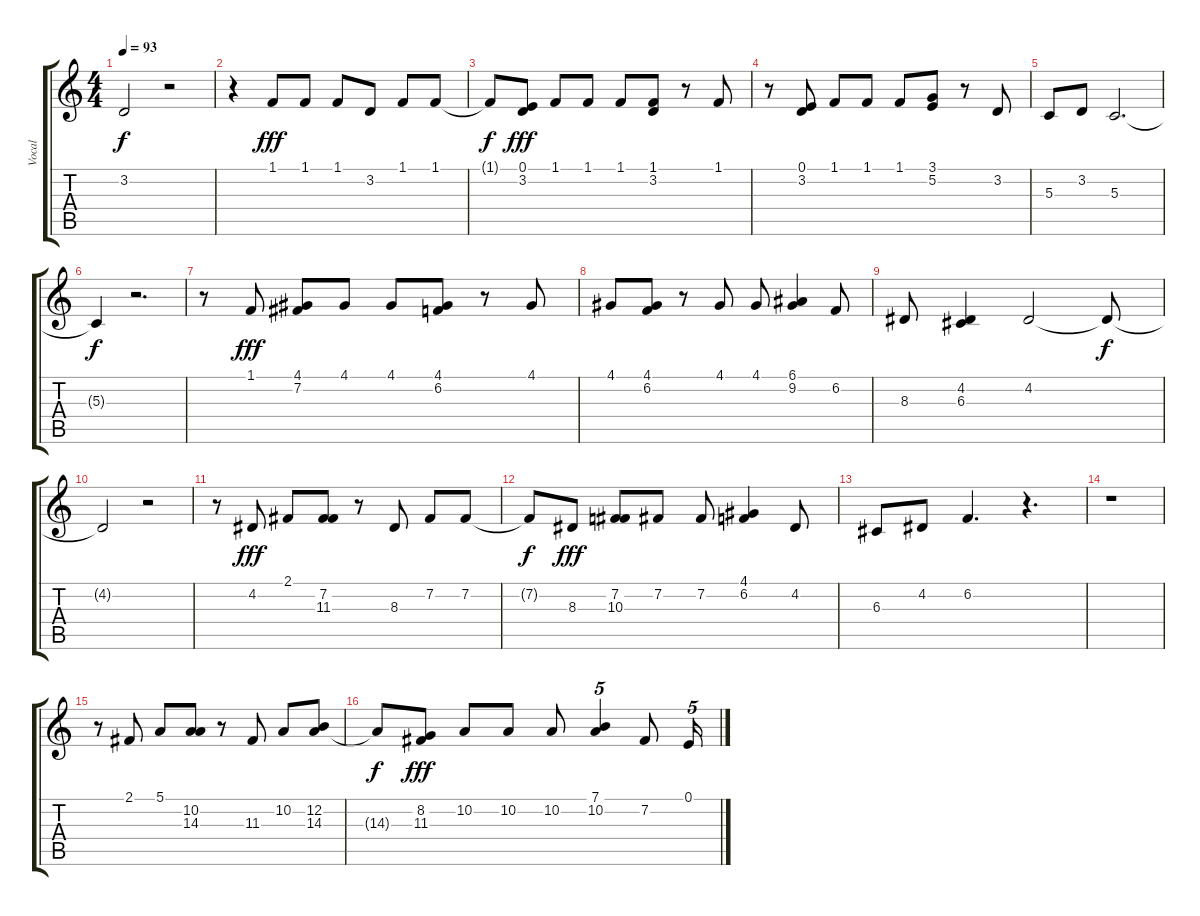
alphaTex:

\track ("Vocal" "Vocal") {instrument vibraphone}
\staff {score tabs}
\tuning (E4 B3 G3 D3 A2 E2) {hide}
\ts (4 4)
\tempo 93
\clef g2
\ks c
3.2{t}.2{dy f} r.2 |
r.4 1.1.8{dy fff} 1.1.8 1.1.8 3.2.8 1.1.8 1.1.8 |
1.1{t}.8{dy f} (0.1 3.2).8{dy fff} 1.1.8 1.1.8 1.1.8 (1.1 3.2).8 r.8 1.1.8 |
r.8 (0.1 3.2).8 1.1.8 1.1.8 1.1.8 (3.1 5.2).8 r.8 3.2.8 |
5.3.8 3.2.8 5.3.2{d} |
5.3{t}.4{dy f} r.2{d} |
r.8 1.1.8{dy fff} (4.1 7.2).8 4.1.8 4.1.8 (4.1 6.2).8 r.8 4.1.8 |
4.1.8 (4.1 6.2).8 r.8 4.1.8 4.1.8 (6.1 9.2).4 6.2.8 |
8.3.8 (4.2 6.3).4 4.2.2 4.2{t}.8{dy f} |
4.2{t}.2 r.2 |
r.8 4.2.8{dy fff} 2.1.8 (7.2 11.3).8 r.8 8.3.8 7.2.8 7.2.8 |
7.2{t}.8{dy f} 8.3.8{dy fff} (7.2 10.3).8 7.2.8 7.2.8 (4.1 6.2).4 4.2.8 |
6.3.8 4.2.8 6.2.4{d} r.4{d} |
r.1 |
r.8 2.1.8 5.1.8 (10.2 14.3).8 r.8 11.3.8 10.2.8 (12.2 14.3).8 |
14.3{t}.8{dy f} (8.2 11.3).8{dy fff} 10.2.8 10.2.8 10.2.8 (7.1 10.2).4{tu (5 4)} 7.2.8 0.1.16{tu (5 4)}
